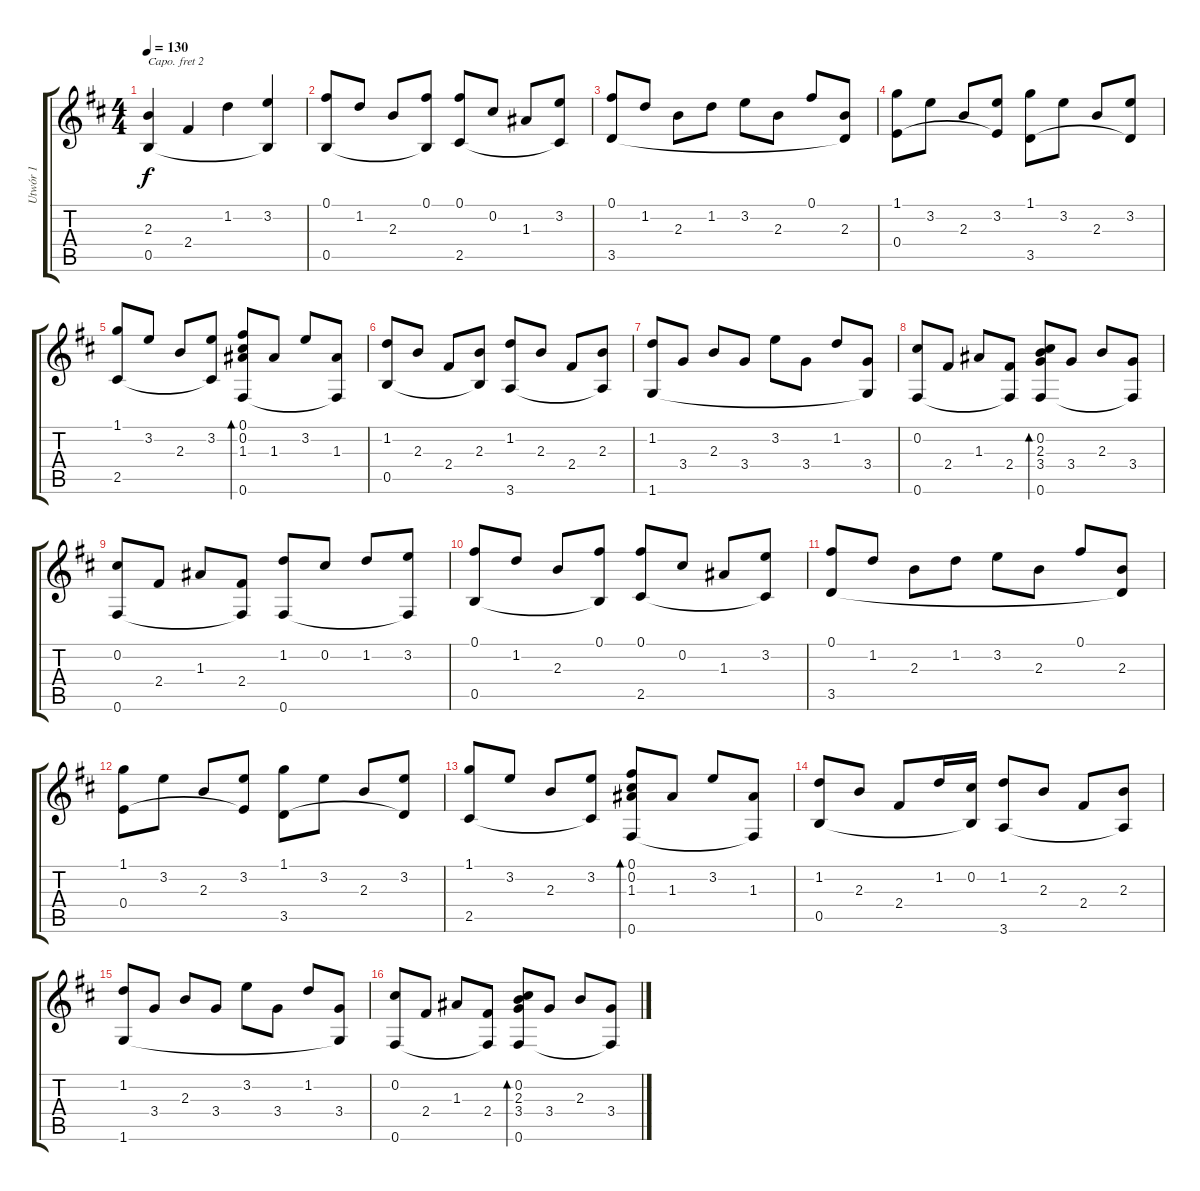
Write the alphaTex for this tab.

\track ("Utwór 1" "Utwór 1") {instrument acousticguitarnylon}
\staff {score tabs}
\capo 2
\tuning (E4 B3 G3 D3 A2 E2) {hide}
\ts (4 4)
\tempo 130
\clef g2
\ks d
(2.3 0.5).4{dy f} 2.4.4 1.2.4 (3.2 0.5{t}).4 |
(0.1 0.5).8 1.2.8 2.3.8 (0.1 0.5{t}).8 (0.1 2.5).8 0.2.8 1.3.8 (3.2 2.5{t}).8 |
(0.1 3.5).8 1.2.8 2.3.8 1.2.8 3.2.8 2.3.8 0.1.8 (2.3 3.5{t}).8 |
(1.1 0.4).8 3.2.8 2.3.8 (3.2 0.4{t}).8 (1.1 3.5).8 3.2.8 2.3.8 (3.2 3.5{t}).8 |
(1.1 2.5).8 3.2.8 2.3.8 (3.2 2.5{t}).8 (0.1 0.2 1.3 0.6).8{bd 120} 1.3.8 3.2.8 (1.3 0.6{t}).8 |
(1.2 0.5).8 2.3.8 2.4.8 (2.3 0.5{t}).8 (1.2 3.6).8 2.3.8 2.4.8 (2.3 3.6{t}).8 |
(1.2 1.6).8 3.4.8 2.3.8 3.4.8 3.2.8 3.4.8 1.2.8 (3.4 1.6{t}).8 |
(0.2 0.6).8 2.4.8 1.3.8 (2.4 0.6{t}).8 (0.2 2.3 3.4 0.6).8{bd 120} 3.4.8 2.3.8 (3.4 0.6{t}).8 |
(0.2 0.6).8 2.4.8 1.3.8 (2.4 0.6{t}).8 (1.2 0.6).8 0.2.8 1.2.8 (3.2 0.6{t}).8 |
(0.1 0.5).8 1.2.8 2.3.8 (0.1 0.5{t}).8 (0.1 2.5).8 0.2.8 1.3.8 (3.2 2.5{t}).8 |
(0.1 3.5).8 1.2.8 2.3.8 1.2.8 3.2.8 2.3.8 0.1.8 (2.3 3.5{t}).8 |
(1.1 0.4).8 3.2.8 2.3.8 (3.2 0.4{t}).8 (1.1 3.5).8 3.2.8 2.3.8 (3.2 3.5{t}).8 |
(1.1 2.5).8 3.2.8 2.3.8 (3.2 2.5{t}).8 (0.1 0.2 1.3 0.6).8{bd 120} 1.3.8 3.2.8 (1.3 0.6{t}).8 |
(1.2 0.5).8 2.3.8 2.4.8 1.2.16 (0.2 0.5{t}).16 (1.2 3.6).8 2.3.8 2.4.8 (2.3 3.6{t}).8 |
(1.2 1.6).8 3.4.8 2.3.8 3.4.8 3.2.8 3.4.8 1.2.8 (3.4 1.6{t}).8 |
(0.2 0.6).8 2.4.8 1.3.8 (2.4 0.6{t}).8 (0.2 2.3 3.4 0.6).8{bd 120} 3.4.8 2.3.8 (3.4 0.6{t}).8
